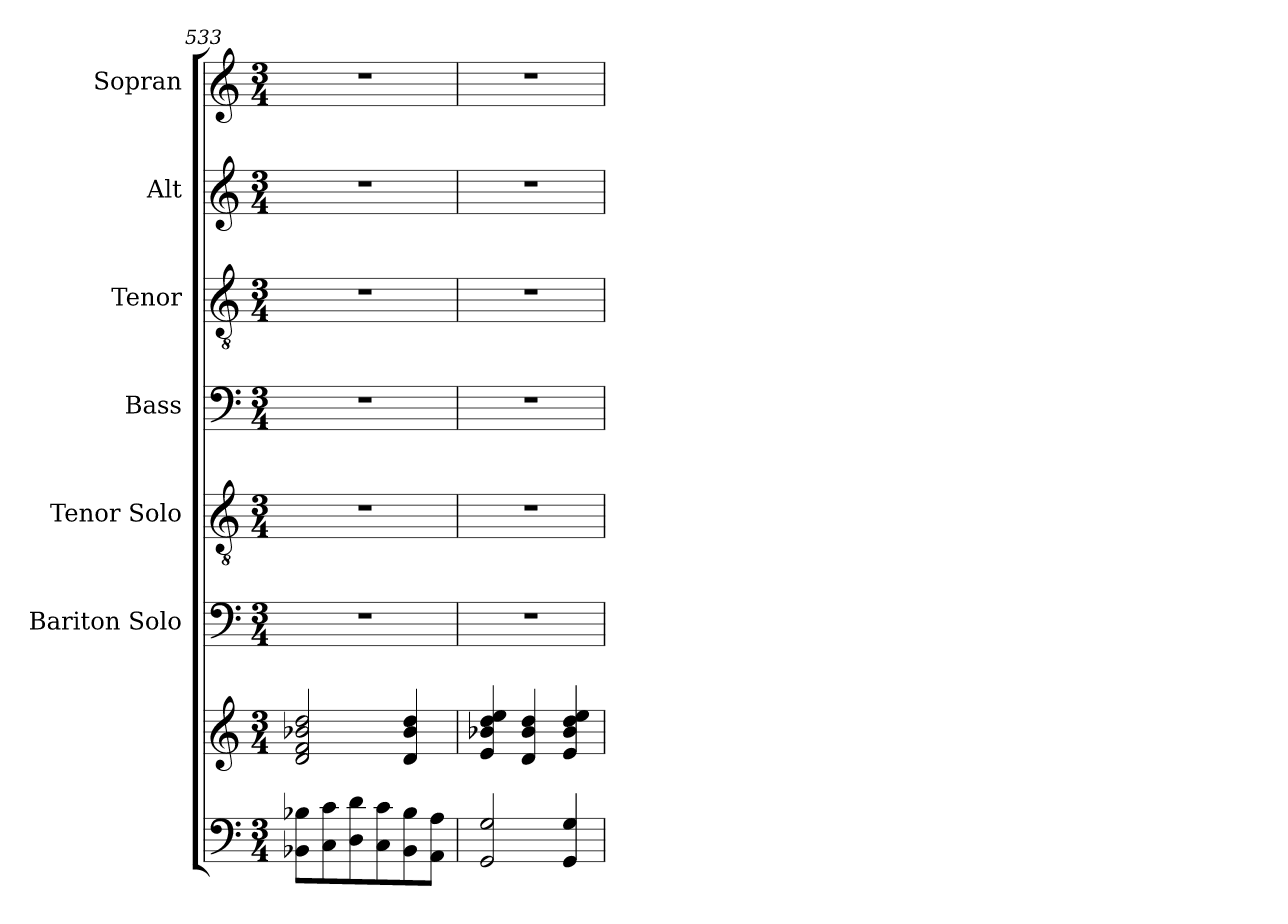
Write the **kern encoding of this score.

**kern	**kern	**kern	**kern	**kern	**kern	**kern	**kern
*part7	*part7	*part6	*part5	*part4	*part3	*part2	*part1
*staff8	*staff7	*staff6	*staff5	*staff4	*staff3	*staff2	*staff1
*	*	*I"Bariton Solo	*I"Tenor Solo	*I"Bass	*I"Tenor	*I"Alt	*I"Sopran
*	*	*	*	*I'B.	*I'T.	*I'A.	*I'S.
*clefF4	*clefG2	*clefF4	*clefGv2	*clefF4	*clefGv2	*clefG2	*clefG2
*k[]	*k[]	*k[]	*k[]	*k[]	*k[]	*k[]	*k[]
*C:	*C:	*C:	*C:	*C:	*C:	*C:	*C:
*M3/4	*M3/4	*M3/4	*M3/4	*M3/4	*M3/4	*M3/4	*M3/4
=533	=533	=533	=533	=533	=533	=533	=533
8BB-X\ 8B-X\L	2d/ 2f/ 2b-X/ 2dd/	2.r	2.r	2.r	2.r	2.r	2.r
8C\ 8c\	.	.	.	.	.	.	.
8D\ 8d\	.	.	.	.	.	.	.
8C\ 8c\	.	.	.	.	.	.	.
8BB-\ 8B-\	4d/ 4b-/ 4dd/	.	.	.	.	.	.
8AA\ 8A\J	.	.	.	.	.	.	.
=534	=534	=534	=534	=534	=534	=534	=534
2GG/ 2G/	4e/ 4b-X/ 4dd/ 4ee/	2.r	2.r	2.r	2.r	2.r	2.r
.	4d/ 4b-/ 4dd/	.	.	.	.	.	.
4GG/ 4G/	4e/ 4b-/ 4dd/ 4ee/	.	.	.	.	.	.
=	=	=	=	=	=	=	=
*-	*-	*-	*-	*-	*-	*-	*-
